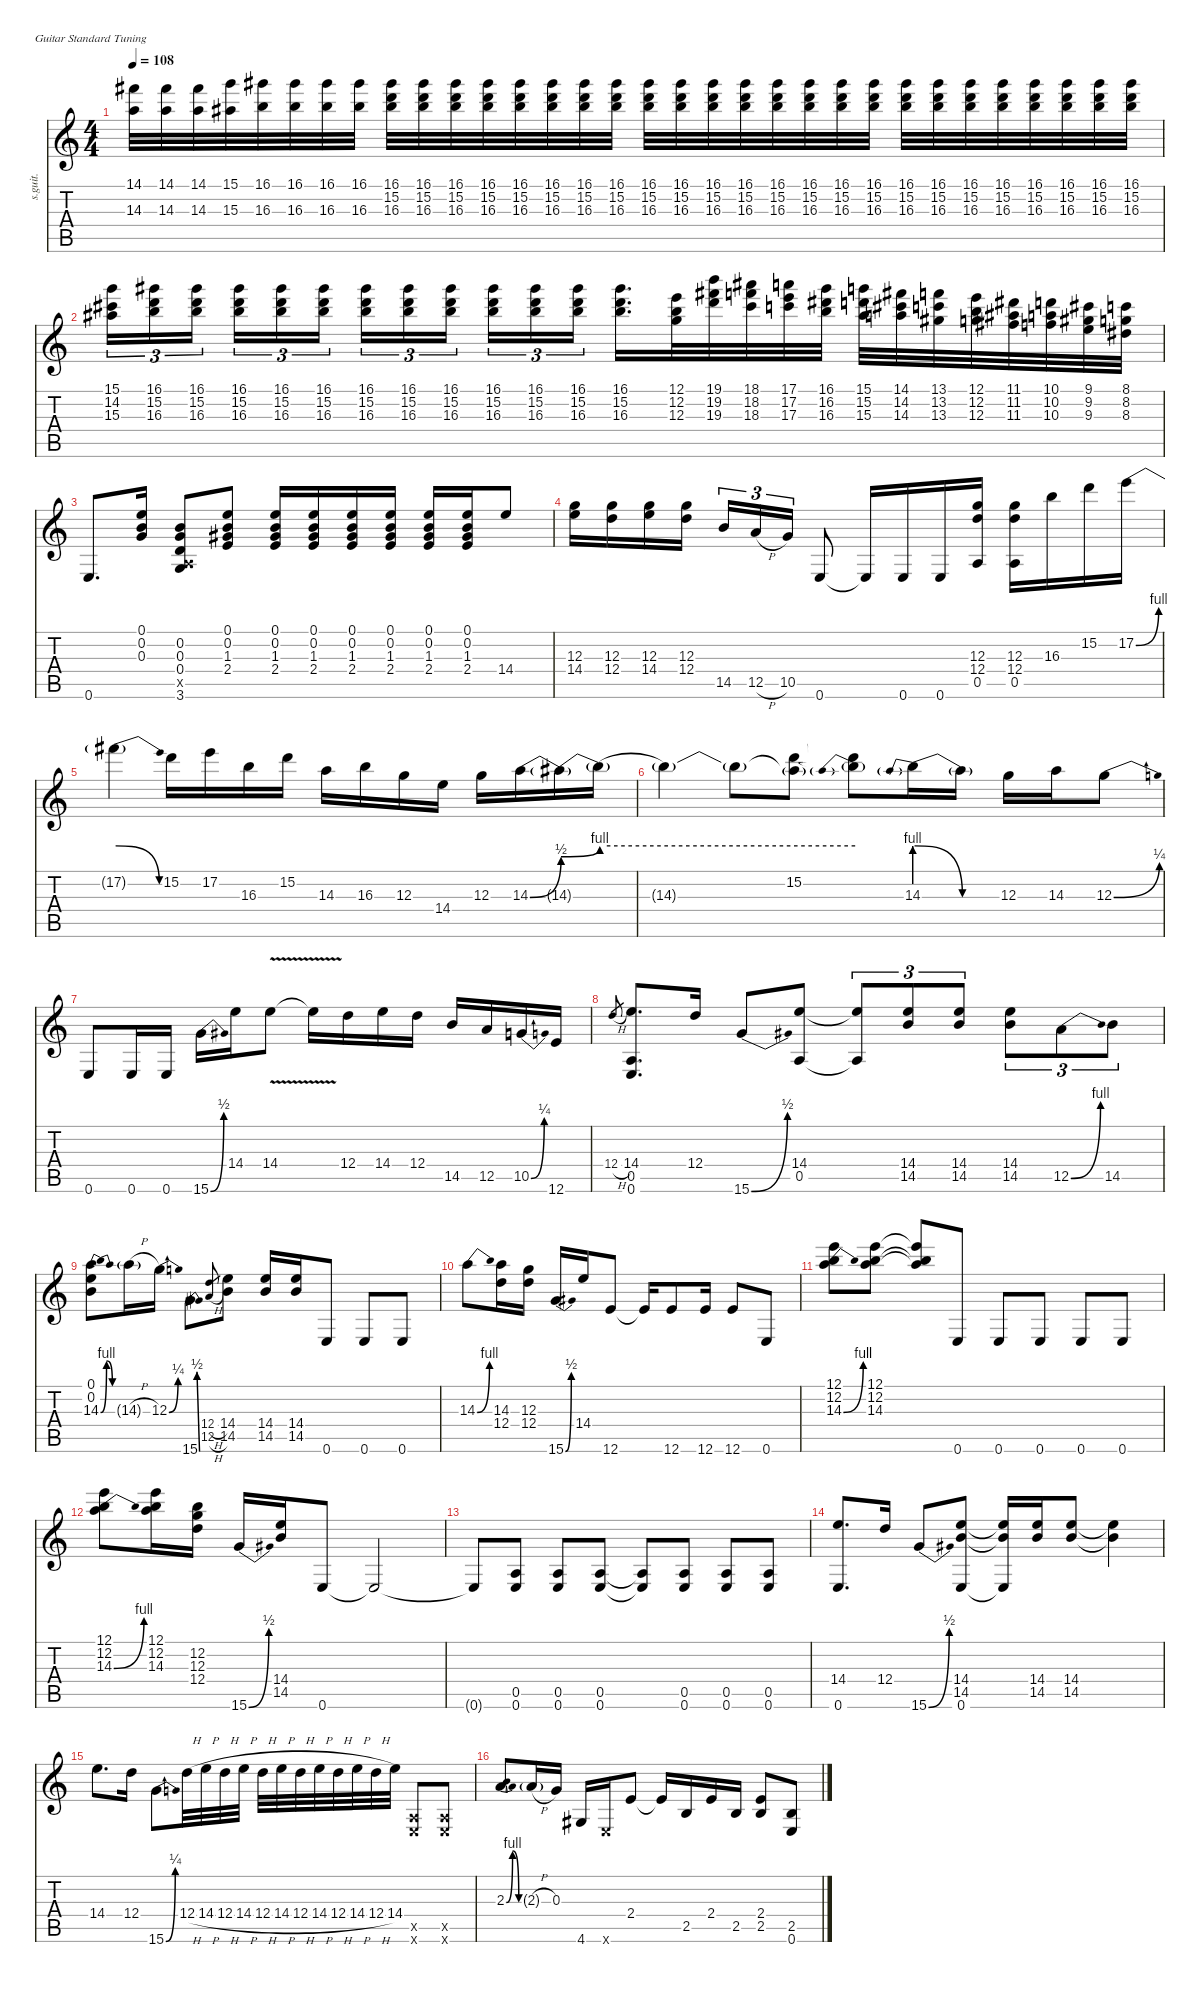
\defaultSystemsLayout 4
\hideDynamics
\bracketExtendMode nobrackets
\otherSystemsTrackNameOrientation horizontal
\track ("Guitar (Jimi Hendrix)" "s.guit.") {instrument acousticguitarsteel}
\staff {score tabs}
\tuning (E4 B3 G3 D3 A2 E2)
\ts (4 4)
\tempo 108
\clef g2
\ks c
(14.1{acc #} 14.3).32{dy f beam Down} (14.1{acc #} 14.3).32{beam Down} (14.1{acc #} 14.3).32{beam Down} (15.1 15.3{acc #}).32{beam Down} (16.1{acc #} 16.3).32{beam Down} (16.1{acc #} 16.3).32{beam Down} (16.1{acc #} 16.3).32{beam Down} (16.1{acc #} 16.3).32{beam Down} (16.1{acc #} 15.2 16.3).32{beam Down} (16.1{acc #} 15.2 16.3).32{beam Down} (16.1{acc #} 15.2 16.3).32{beam Down} (16.1{acc #} 15.2 16.3).32{beam Down} (16.1{acc #} 15.2 16.3).32{beam Down} (16.1{acc #} 15.2 16.3).32{beam Down} (16.1{acc #} 15.2 16.3).32{beam Down} (16.1{acc #} 15.2 16.3).32{beam Down} (16.1{acc #} 15.2 16.3).32{beam Down} (16.1{acc #} 15.2 16.3).32{beam Down} (16.1{acc #} 15.2 16.3).32{beam Down} (16.1{acc #} 15.2 16.3).32{beam Down} (16.1{acc #} 15.2 16.3).32{beam Down} (16.1{acc #} 15.2 16.3).32{beam Down} (16.1{acc #} 15.2 16.3).32{beam Down} (16.1{acc #} 15.2 16.3).32{beam Down} (16.1{acc #} 15.2 16.3).32{beam Down} (16.1{acc #} 15.2 16.3).32{beam Down} (16.1{acc #} 15.2 16.3).32{beam Down} (16.1{acc #} 15.2 16.3).32{beam Down} (16.1{acc #} 15.2 16.3).32{beam Down} (16.1{acc #} 15.2 16.3).32{beam Down} (16.1{acc #} 15.2 16.3).32{beam Down} (16.1{acc #} 15.2 16.3).32{beam Down} |
(15.1 14.2{acc #} 15.3{acc #}).16{tu (3 2) beam Down} (16.1{acc #} 15.2 16.3).16{tu (3 2) beam Down} (16.1{acc #} 15.2 16.3).16{tu (3 2) beam Down} (16.1{acc #} 15.2 16.3).16{tu (3 2) beam Down} (16.1{acc #} 15.2 16.3).16{tu (3 2) beam Down} (16.1{acc #} 15.2 16.3).16{tu (3 2) beam Down} (16.1{acc #} 15.2 16.3).16{tu (3 2) beam Down} (16.1{acc #} 15.2 16.3).16{tu (3 2) beam Down} (16.1{acc #} 15.2 16.3).16{tu (3 2) beam Down} (16.1{acc #} 15.2 16.3).16{tu (3 2) beam Down} (16.1{acc #} 15.2 16.3).16{tu (3 2) beam Down} (16.1{acc #} 15.2 16.3).16{tu (3 2) beam Down} (16.1{acc #} 15.2 16.3).16{d beam Down} (12.1 12.2 12.3).32{beam Down} (19.1 19.2{acc #} 19.3).32{beam Down} (18.1{acc #} 18.2 18.3{acc #}).32{beam Down} (17.1 17.2 17.3).32{beam Down} (16.1{acc #} 16.2{acc #} 16.3).32{beam Down} (15.1 15.2 15.3{acc #}).32{beam Down} (14.1{acc #} 14.2{acc #} 14.3).32{beam Down} (13.1 13.2 13.3{acc #}).32{beam Down} (12.1 12.2 12.3).32{beam Down} (11.1{acc #} 11.2{acc #} 11.3{acc #}).32{beam Down} (10.1 10.2 10.3).32{beam Down} (9.1{acc #} 9.2{acc #} 9.3).32{beam Down} (8.1 8.2 8.3{acc #}).32{beam Down} |
0.6.8{d dy ff beam Up} (0.1 0.2 0.3).16{dy f beam Up} (0.2 0.3 0.4 0.5{x} 3.6).8{beam Up} (0.1 0.2 1.3{acc #} 2.4).8{dy ff beam Up} (0.1 0.2 1.3{acc #} 2.4).16{dy f beam Up} (0.1 0.2 1.3{acc #} 2.4).16{beam Up} (0.1 0.2 1.3{acc #} 2.4).16{beam Up} (0.1 0.2 1.3{acc #} 2.4).16{beam Up} (0.1 0.2 1.3{acc #} 2.4).16{beam Up} (0.1 0.2 1.3{acc #} 2.4).16{beam Up} 14.4.8{beam Up} |
(12.3 14.4).16{dy ff beam Down} (12.3 12.4).16{dy f beam Down} (12.3 14.4).16{beam Down} (12.3 12.4).16{beam Down} 14.5.16{tu (3 2) beam Up} 12.5{h}.16{tu (3 2) beam Up} 10.5.16{tu (3 2) beam Up} 0.6.8{dy ff beam Up} 0.6{t}.16{dy f beam Up} 0.6.16{beam Up} 0.6.16{beam Up} (12.3 12.4 0.5).16{beam Up} (12.3 12.4 0.5).16{beam Down} 16.3.16{beam Down} 15.2.16{beam Down} 17.2{be (bend 0 0 60 4)}.16{dy ff beam Down} |
17.2{be (release 0 4 60 0) t}.4{dy f beam Down} 15.2.16{beam Down} 17.2.16{beam Down} 16.3.16{beam Down} 15.2.16{beam Down} 14.3.16{beam Down} 16.3.16{beam Down} 12.3.16{beam Down} 14.4.16{beam Down} 12.3.16{beam Down} 14.3{be (bend 0 0 60 2)}.16{beam Down} 14.3{be (bend 0 2 60 4) t}.16{beam Down} 14.3{be (hold 0 4 60 4) t}.16{beam Down} |
14.3{t}.4{beam Down} 14.3{t}.8{beam Down} (15.2 14.3{t}).8{dy ff beam Down} (15.2{t} 14.3{be (prebend 0 4 60 4) t}).8{dy f beam Down} 14.3{be (prebendrelease 0 4 60 0)}.16{dy ff beam Down} 14.3{be (hold 0 0 60 0) t}.16{dy f beam Down} 12.3.16{dy ff beam Down} 14.3.16{dy f beam Down} 12.3{be (bend 0 0 30 1)}.8{dy ff beam Down} |
0.6.8{dy f beam Up} 0.6.16{beam Up} 0.6.16{beam Up} 15.6{be (bend 0 0 30 2)}.16{beam Down} 14.4.16{beam Down} 14.4{v}.8{dy ff beam Down} 14.4{v t}.16{dy f beam Down} 12.4.16{beam Down} 14.4.16{beam Down} 12.4.16{beam Down} 14.5.16{beam Up} 12.5.16{beam Up} 10.5{be (bend 0 0 30 1)}.16{beam Up} 12.6.16{beam Up} |
12.4{h}.8{gr dy mf beam Up} (14.4 0.5 0.6).8{d dy ff beam Up} 12.4.16{dy f beam Up} 15.6{be (bend 0 0 30 2)}.8{beam Up} (14.4 0.5).8{dy ff beam Up} (14.4{t} 0.5{t}).8{tu (3 2) dy f beam Up} (14.4 14.5).8{tu (3 2) beam Up} (14.4 14.5).8{tu (3 2) beam Up} (14.4 14.5).8{tu (3 2) beam Down} 12.5{be (bend 0 0 30 4)}.8{tu (3 2) beam Down} 14.5.8{tu (3 2) beam Down} |
(0.1 0.2 14.3{be (bendrelease 0 0 15 4 30 4 60 0)}).8{beam Down} 14.3{h g}.16{beam Down} 12.3{be (bend 0 0 30 1)}.16{beam Down} 15.6{be (bend 0 0 30 2)}.8{beam Down} (12.4{h} 12.5{h}).8{gr dy mp beam Up} (14.4 14.5).8{dy f beam Down} (14.4 14.5).16{beam Up} (14.4 14.5).16{beam Up} 0.6.8{beam Up} 0.6.8{beam Up} 0.6.8{beam Up} |
14.3{be (bend 0 0 30 4)}.8{beam Down} (14.3 12.4).16{beam Down} (12.3 12.4).16{beam Down} 15.6{be (bend 0 0 30 2)}.16{beam Up} 14.4.16{beam Up} 12.6.8{dy ff beam Up} 12.6{t}.16{dy f beam Up} 12.6.8{beam Up} 12.6.16{beam Up} 12.6.8{beam Up} 0.6.8{beam Up} |
(12.1 12.2 14.3{be (bend 0 0 30 4)}).8{beam Down} (12.1 12.2 14.3).8{beam Down} (12.1{t} 12.2{t} 14.3{t}).8{beam Up} 0.6.8{beam Up} 0.6.8{beam Up} 0.6.8{beam Up} 0.6.8{beam Up} 0.6.8{beam Up} |
(12.1 12.2 14.3{be (bend 0 0 30 4)}).8{dy ff beam Down} (12.1 12.2 14.3).16{dy f beam Down} (12.2 12.3 12.4).16{beam Down} 15.6{be (bend 0 0 30 2)}.16{beam Up} (14.4 14.5).16{beam Up} 0.6.8{dy ff beam Up} 0.6{t}.2{dy f beam Up} |
0.6{t}.8{beam Up} (0.5 0.6).8{beam Up} (0.5 0.6).8{beam Up} (0.5 0.6).8{beam Up} (0.5{t} 0.6{t}).8{beam Up} (0.5 0.6).8{beam Up} (0.5 0.6).8{beam Up} (0.5 0.6).8{beam Up} |
(14.4 0.6).8{d dy ff beam Up} 12.4.16{dy f beam Up} 15.6{be (bend 0 0 30 2)}.8{beam Up} (14.4 14.5 0.6).8{dy ff beam Up} (14.4{t} 14.5{t} 0.6{t}).16{dy f beam Up} (14.4 14.5).16{beam Up} (14.4 14.5).8{beam Up} (14.4{t} 14.5{t}).4{beam Down} |
14.4.8{d beam Down} 12.4.16{beam Down} 15.6{be (bend 0 0 30 1)}.8{beam Down} 12.4{h}.32{beam Down} 14.4{h}.32{beam Down} 12.4{h}.32{beam Down} 14.4{h}.32{beam Down} 12.4{h}.32{beam Down} 14.4{h}.32{dy mf beam Down} 12.4{h}.32{beam Down} 14.4{h}.32{beam Down} 12.4{h}.32{dy mp beam Down} 14.4{h}.32{beam Down} 12.4{h}.32{dy p beam Down} 14.4.32{beam Down} (0.5{x} 0.6{x}).8{dy f beam Up} (0.5{x} 0.6{x}).8{beam Up} |
2.3{be (bendrelease 0 0 15 4 30 4 60 0)}.8{dy ff beam Up} 2.3{h g}.16{dy mf beam Up} 0.3.16{dy f beam Up} 4.6{acc #}.16{beam Up} 0.6{x}.16{beam Up} 2.4.8{dy ff beam Up} 2.4{t}.16{dy f beam Up} 2.5.16{beam Up} 2.4.16{beam Up} 2.5.16{beam Up} (2.4 2.5).8{beam Up} (2.5 0.6).8{beam Up}
